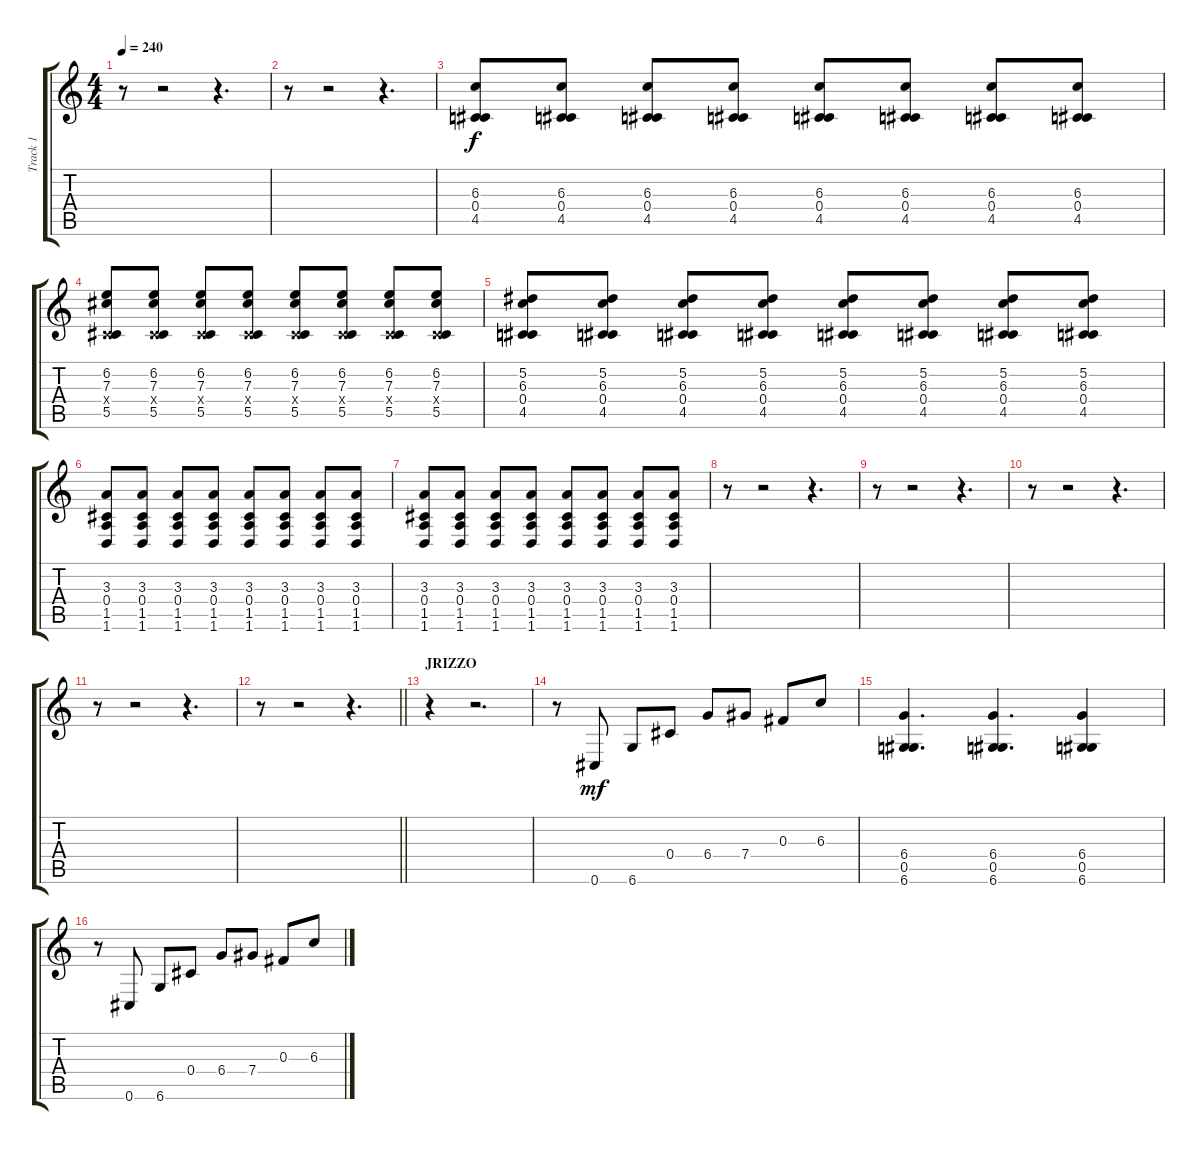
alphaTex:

\track ("Track 1" "Track 1") {instrument distortionguitar}
\staff {score tabs}
\tuning (Eb4 Bb3 Gb3 Db3 Ab2 Db2) {hide}
\ts (4 4)
\tempo 240
\clef g2
\ks c
r.8{dy f} r.2 r.4{d} |
r.8 r.2 r.4{d} |
(6.3 0.4 4.5).8 (6.3 0.4 4.5).8 (6.3 0.4 4.5).8 (6.3 0.4 4.5).8 (6.3 0.4 4.5).8 (6.3 0.4 4.5).8 (6.3 0.4 4.5).8 (6.3 0.4 4.5).8 |
(6.2 7.3 0.4{x} 5.5).8 (6.2 7.3 0.4{x} 5.5).8 (6.2 7.3 0.4{x} 5.5).8 (6.2 7.3 0.4{x} 5.5).8 (6.2 7.3 0.4{x} 5.5).8 (6.2 7.3 0.4{x} 5.5).8 (6.2 7.3 0.4{x} 5.5).8 (6.2 7.3 0.4{x} 5.5).8 |
(5.2 6.3 0.4 4.5).8 (5.2 6.3 0.4 4.5).8 (5.2 6.3 0.4 4.5).8 (5.2 6.3 0.4 4.5).8 (5.2 6.3 0.4 4.5).8 (5.2 6.3 0.4 4.5).8 (5.2 6.3 0.4 4.5).8 (5.2 6.3 0.4 4.5).8 |
(3.3 0.4 1.5 1.6).8 (3.3 0.4 1.5 1.6).8 (3.3 0.4 1.5 1.6).8 (3.3 0.4 1.5 1.6).8 (3.3 0.4 1.5 1.6).8 (3.3 0.4 1.5 1.6).8 (3.3 0.4 1.5 1.6).8 (3.3 0.4 1.5 1.6).8 |
(3.3 0.4 1.5 1.6).8 (3.3 0.4 1.5 1.6).8 (3.3 0.4 1.5 1.6).8 (3.3 0.4 1.5 1.6).8 (3.3 0.4 1.5 1.6).8 (3.3 0.4 1.5 1.6).8 (3.3 0.4 1.5 1.6).8 (3.3 0.4 1.5 1.6).8 |
r.8 r.2 r.4{d} |
r.8 r.2 r.4{d} |
r.8 r.2 r.4{d} |
r.8 r.2 r.4{d} |
\barLineRight lightlight
r.8 r.2 r.4{d} |
\section ("" "JRIZZO")
r.4 r.2{d} |
r.8 0.6.8{dy mf} 6.6.8 0.4.8 6.4.8 7.4.8 0.3.8 6.3.8 |
(6.4 0.5 6.6).4{d} (6.4 0.5 6.6).4{d} (6.4 0.5 6.6).4 |
r.8 0.6.8 6.6.8 0.4.8 6.4.8 7.4.8 0.3.8 6.3.8
